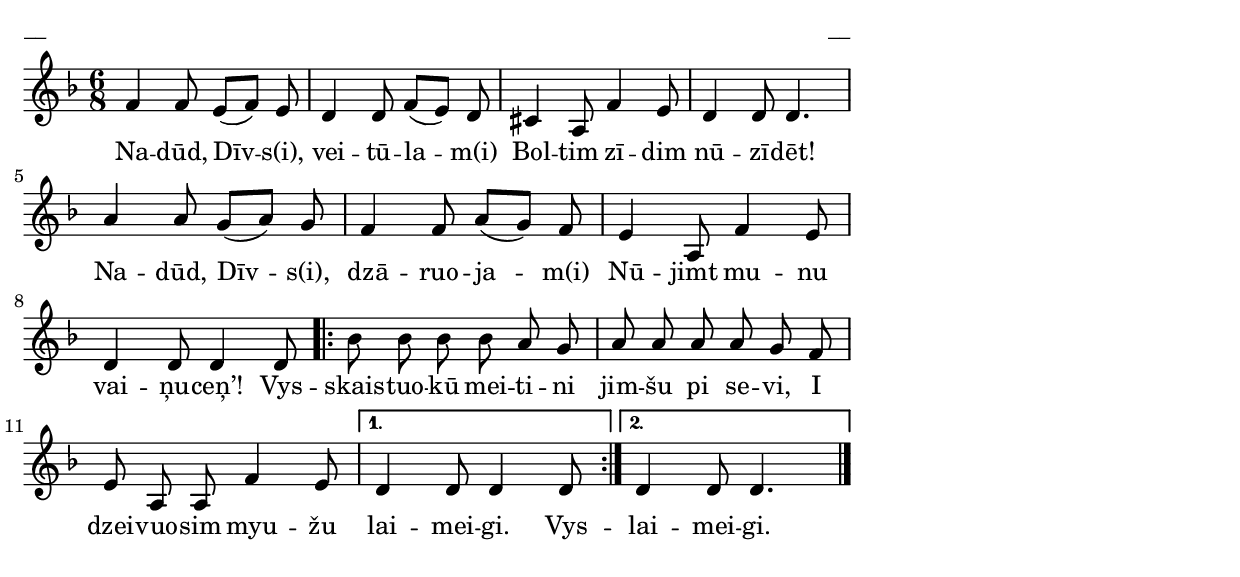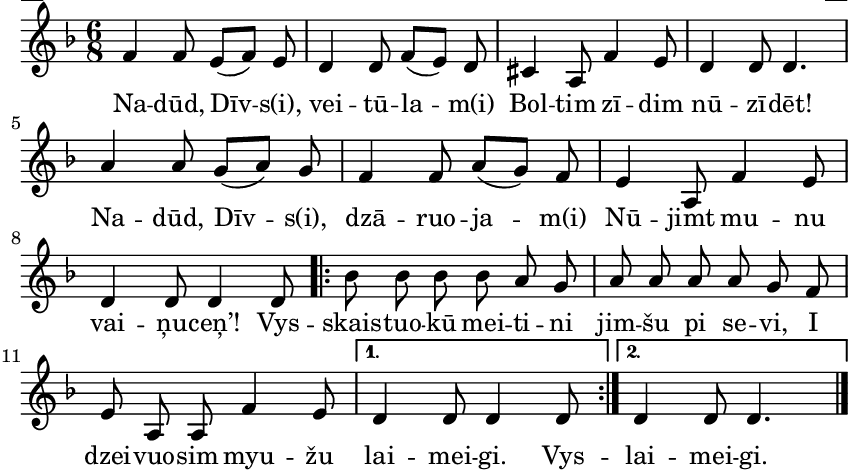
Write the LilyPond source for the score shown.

\version "2.13.18"
#(ly:set-option 'crop #t)

%\header {
%    title = "Nadūd, Dīvs(i) veitūlam(i)"
%}
\paper {
line-width = 14\cm
left-margin = 0.4\cm
between-system-padding = 0.1\cm
between-system-space = 0.1\cm
}
\layout {
indent = #0
ragged-last = ##f
}

voiceA = \relative c' {
\clef "treble"
\key d \minor
\time 6/8
f4 f8 e8[( f]) e | d4 d8 f[( e]) d | cis4 a8 f'4 e8 | d4 d8 d4. |
a'4 a8 g8[( a]) g | f4 f8 a[( g]) f | e4 a,8 f'4 e8 | d4 d8 d4 d8 
\repeat volta 2 {
bes'8 bes bes bes a g | a8 a a a g f | e8 a, a f'4 e8 
}
\alternative { { d4 d8 d4 d8  } { d4 d8 d4. } }
\bar "|."
} 



lyricA = \lyricmode {
Na -- dūd, Dīv -- s(i), vei -- tū -- la -- m(i)
Bol -- tim zī -- dim nū -- zī -- dēt!
Na -- dūd, Dīv -- s(i), dzā -- ruo -- ja -- m(i)
Nū -- jimt mu -- nu vai -- ņu -- ceņ’!
Vys -- skais -- tuo -- kū mei -- ti -- ni jim -- šu pi se -- vi,
I dzei -- vuo -- sim myu -- žu lai -- mei -- gi. 
Vys -- 
lai -- mei -- gi.
}



fullScore = <<
\new Staff {
<<
\new Voice = "voiceA" { \oneVoice \autoBeamOff \voiceA }
\new Lyrics \lyricsto "voiceA" \lyricA
>>
}
>>

\score {
\fullScore
\header { piece = "__" opus = "__" }
}
\markup { \with-color #(x11-color 'white) \sans \smaller "__" }
\score {
\unfoldRepeats
\fullScore
\midi {
\context { \Staff \remove "Staff_performer" }
\context { \Voice \consists "Staff_performer" }
}
}


